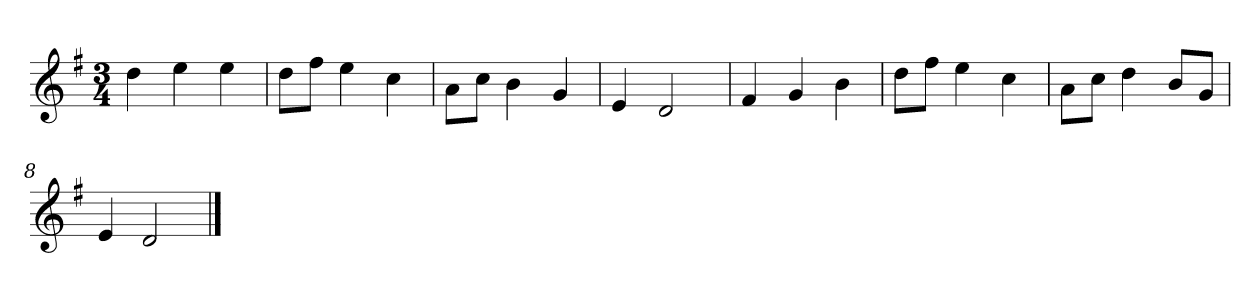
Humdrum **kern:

**kern
*part1
*staff1
*clefG2
*k[f#]
*G:
*M3/4
=
4dd
4ee
4ee
=2
8dd\L
8ff#\J
4ee
4cc
=3
8a\L
8cc\J
4b
4g
=4
4e
2d
=5y
4f#
4g
4b
=6
8dd\L
8ff#\J
4ee
4cc
=7
8a\L
8cc\J
4dd
8b/L
8g/J
=8
4e
2d
==
*-
